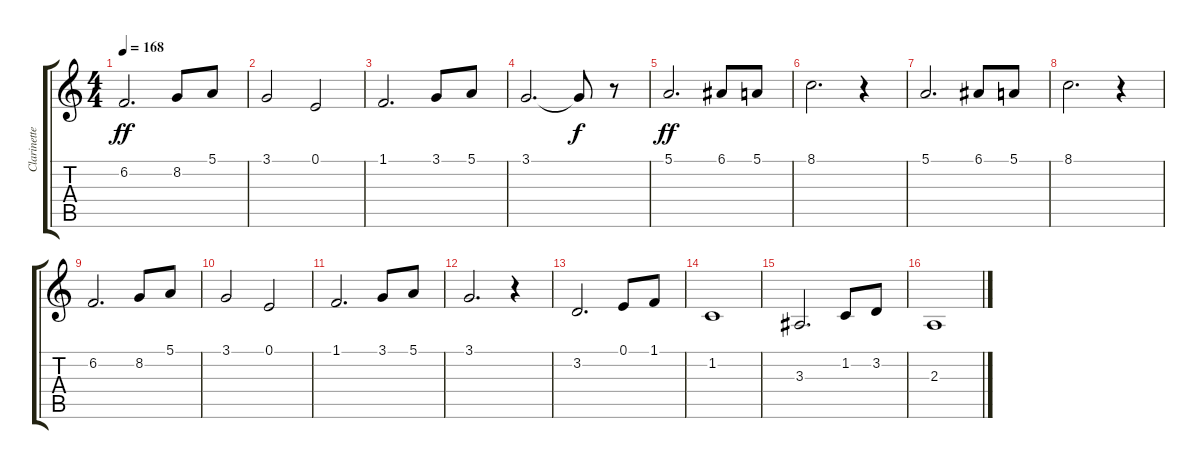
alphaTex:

\track ("Clarinette" "Clarinette") {instrument clarinet}
\staff {score tabs}
\tuning (E4 B3 G3 D3 A2 E2) {hide}
\ts (4 4)
\tempo 168
\clef g2
\ks c
6.2.2{d dy ff} 8.2.8 5.1.8 |
3.1.2 0.1.2 |
1.1.2{d} 3.1.8 5.1.8 |
3.1.2{d} 3.1{t}.8{dy f} r.8 |
5.1.2{d dy ff} 6.1.8 5.1.8 |
8.1.2{d} r.4 |
5.1.2{d} 6.1.8 5.1.8 |
8.1.2{d} r.4 |
6.2.2{d} 8.2.8 5.1.8 |
3.1.2 0.1.2 |
1.1.2{d} 3.1.8 5.1.8 |
3.1.2{d} r.4 |
3.2.2{d} 0.1.8 1.1.8 |
1.2.1 |
3.3.2{d} 1.2.8 3.2.8 |
2.3.1
